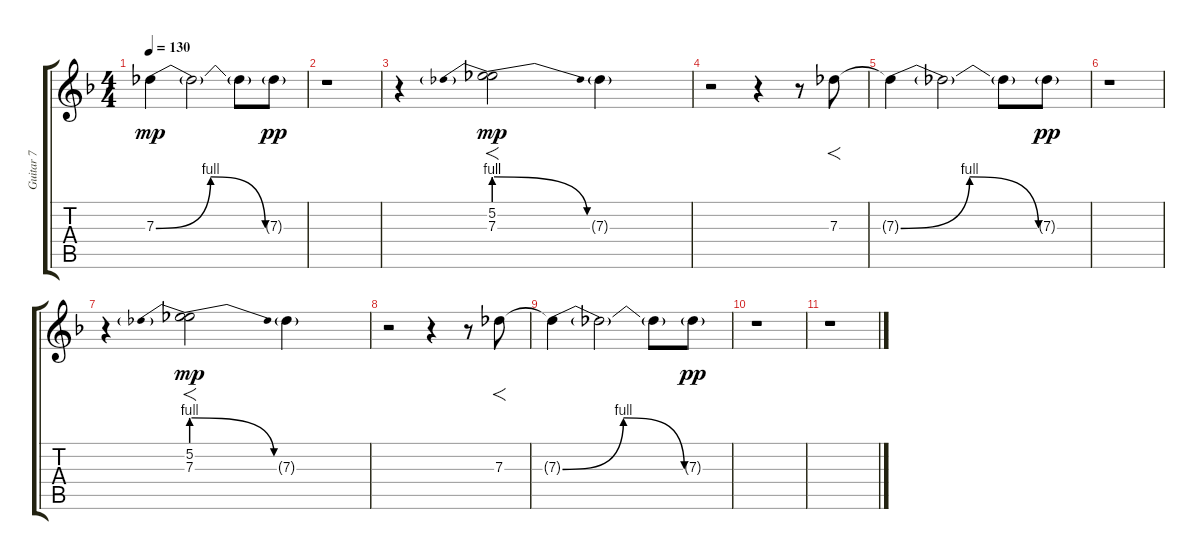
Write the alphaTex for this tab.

\track ("Guitar 7" "Guitar 7") {instrument distortionguitar}
\staff {score tabs}
\tuning (Eb4 Bb3 Gb3 Db3 Ab2 Db2) {hide}
\ts (4 4)
\tempo 130
\clef g2
\ks f
7.3{be (bendrelease 0 0 15 4 45 4 60 0) t}.4{dy mp} 7.3{t}.2 7.3{t}.8 7.3{g}.8{dy pp} |
r.1 |
r.4 (5.2 7.3{be (prebendrelease 0 4 60 0)}).2{f dy mp} 7.3{g}.4 |
r.2 r.4 r.8 7.3.8{f} |
7.3{be (bendrelease 0 0 15 4 45 4 60 0) t}.4 7.3{t}.2 7.3{t}.8 7.3{g}.8{dy pp} |
r.1 |
r.4 (5.2 7.3{be (prebendrelease 0 4 60 0)}).2{f dy mp} 7.3{g}.4 |
r.2 r.4 r.8 7.3.8{f} |
7.3{be (bendrelease 0 0 15 4 45 4 60 0) t}.4 7.3{t}.2 7.3{t}.8 7.3{g}.8{dy pp} |
r.1 |
r.1
